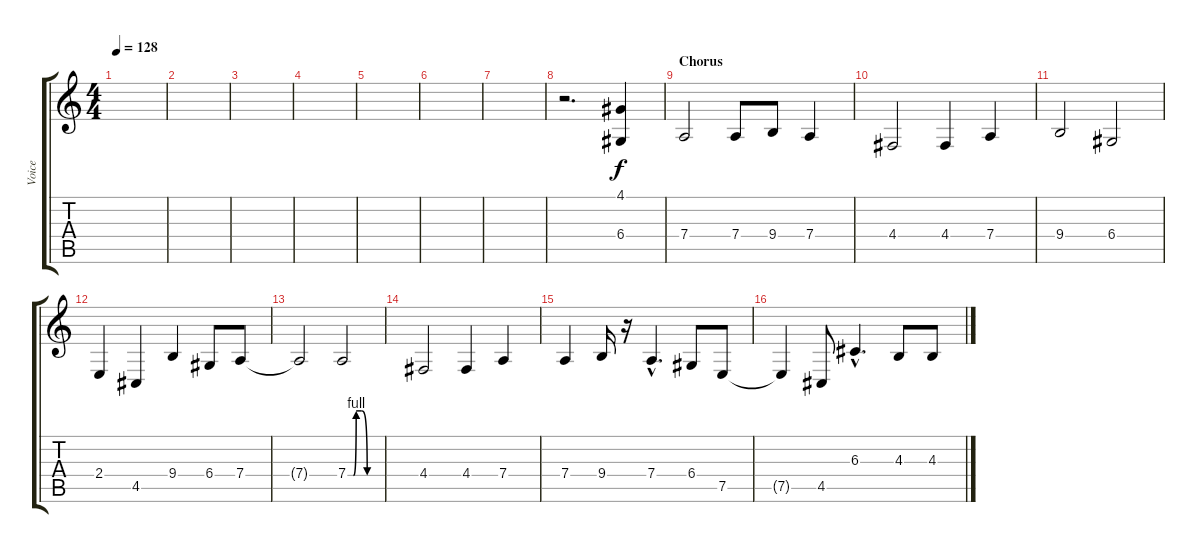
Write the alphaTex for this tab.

\track ("Voice" "Voice") {instrument choiraahs}
\staff {score tabs}
\tuning (E4 B3 G3 D3 A2 E2) {hide}
\ts (4 4)
\tempo 128
\clef g2
\ks c
|
|
|
|
|
|
|
r.2{d} (4.1 6.4).4 |
\section ("" "Chorus")
7.4.2 7.4.8 9.4.8 7.4.4 |
4.4.2 4.4.4 7.4.4 |
9.4.2 6.4.2 |
2.4.4 4.5.4 9.4.4 6.4.8 7.4.8 |
7.4{t}.2 7.4{be (custom 0 0 10 0 15 4 25 4 35 0 60 0)}.2 |
4.4.2 4.4.4 7.4.4 |
7.4.4 9.4.16 r.16 7.4{hac}.4{d} 6.4.8 7.5.8 |
7.5{t}.4 4.5.8 6.3{hac}.4{d} 4.3.8 4.3.8
